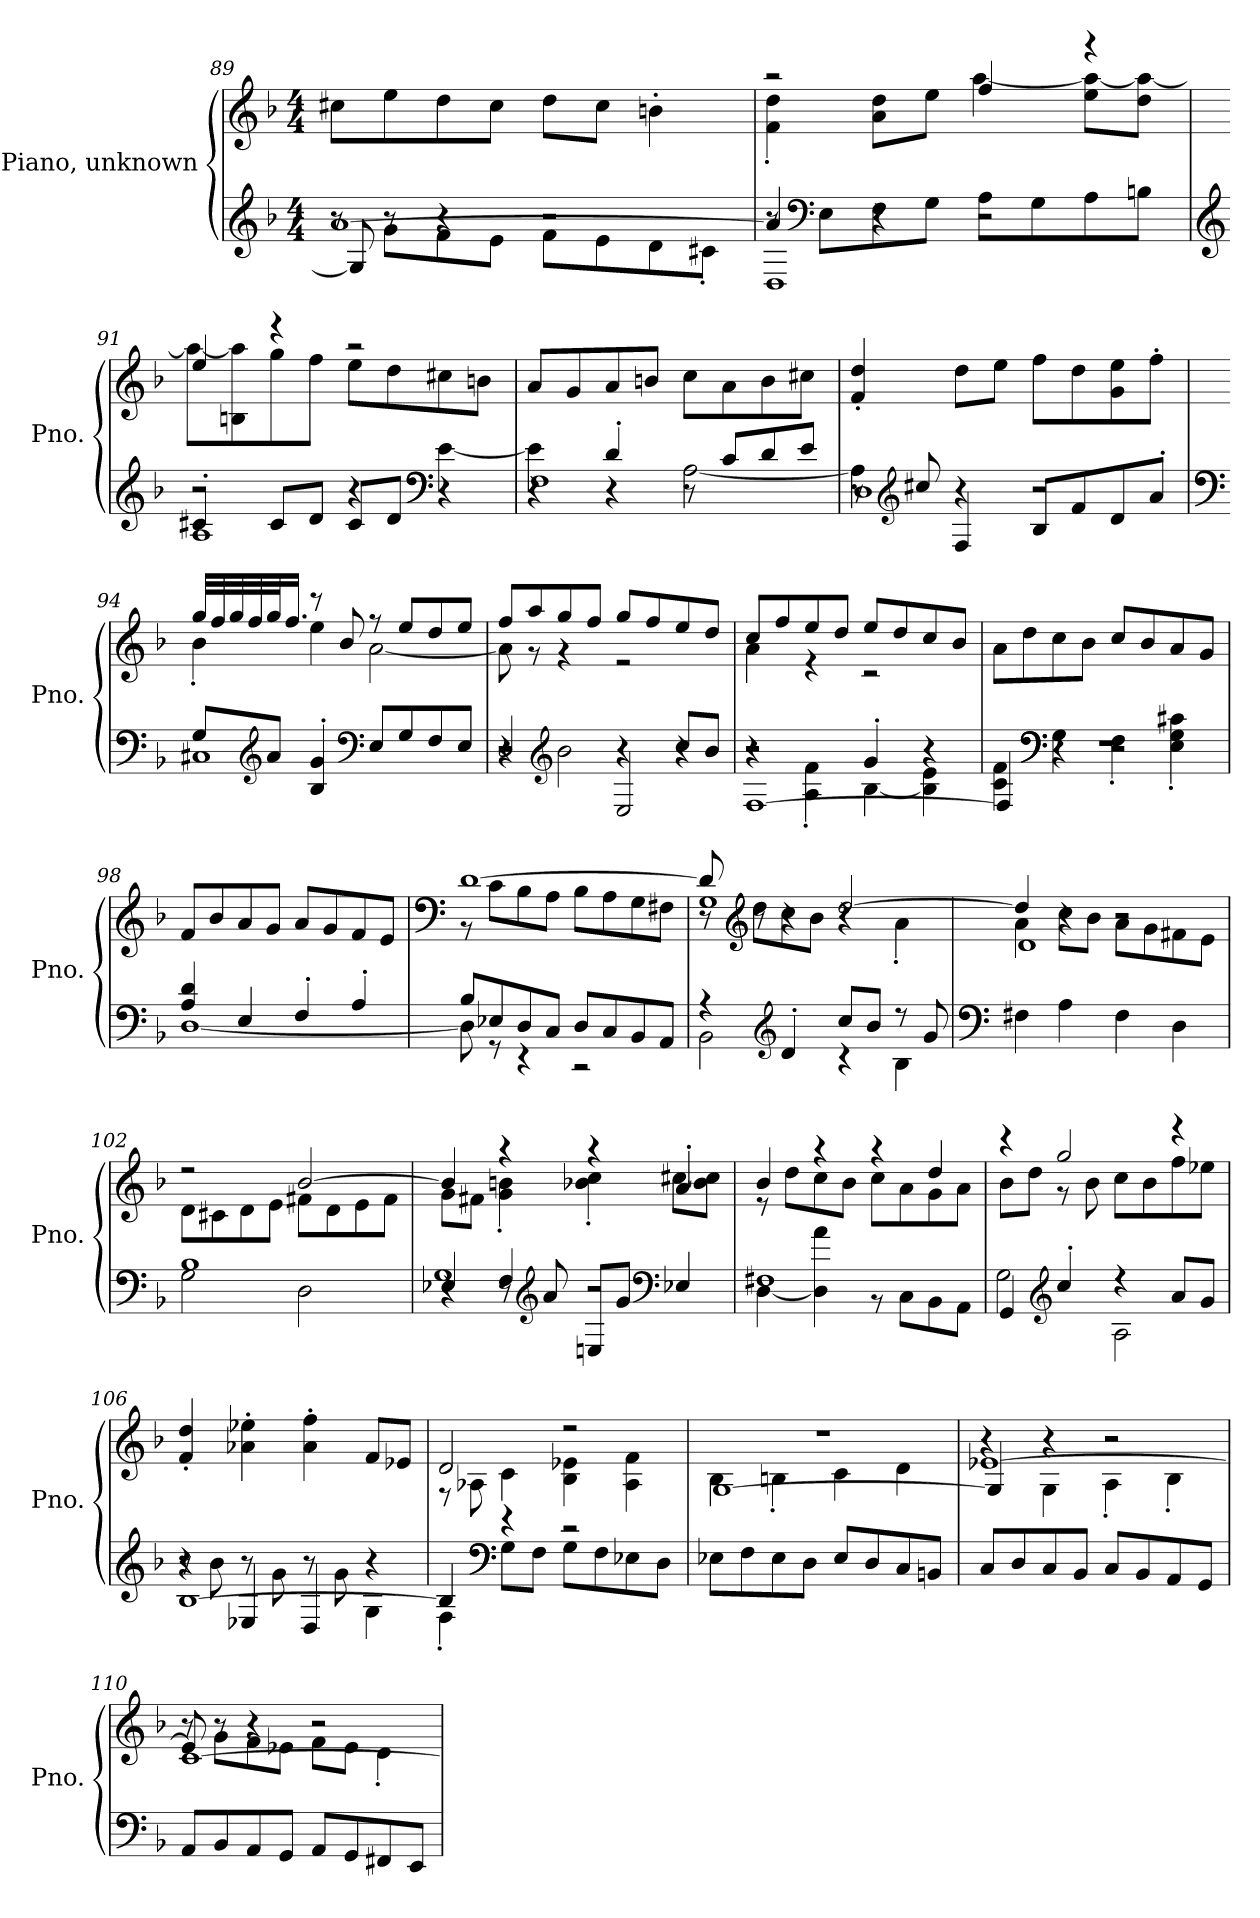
**kern	**kern
*part1	*part1
*staff2	*staff1
*I"Piano, unknown	*
*I'Pno.	*
*clefG2	*clefG2
*k[b-]	*k[b-]
*M4/4	*M4/4
=89	=89
*^	*
*	*^	*
[1a	8r	8G/]	8cc#X\L
.	8g\L	8r	8ee\
.	8f\	4r	8dd\
.	8e\J	.	8cc#\J
.	8f\L	2r	8dd\L
.	8e\	.	8cc#\J
.	8d\	.	4bn'\
.	8c#X'\J	.	.
!!LO:LB:g=z
=90	=90	=90	=90
*	*	*	*^
4a/]	8r	1D	2r	4f\' 4dd\'
*clefF4	*	*	*	*
.	8E\L	.	.	.
4r	8F\	.	.	8a\ 8dd\L
.	8G\J	.	.	8ee\J
2r	8A\L	.	4ff/	[4aa\
.	8G\	.	.	.
.	8A\	.	4r	8ee\ 8aa\_L
.	8Bn\J	.	.	8dd\ 8aa\_J
=91	=91	=91	=91	=91
*clefG2	*	*	*	*
4c#X'/	2r	1A	4ee/	8aa\L_
.	.	.	.	8Bn\ 8aa\]
8c#/L	.	.	4r	8gg\
8d/J	.	.	.	8ff\J
8c#/L	4r	.	2r	8ee\L
8d/J	.	.	.	8dd\
*clefF4	*	*	*	*
4r	[4e\	.	.	8cc#X\
.	.	.	.	8bn\J
*	*	*	*v	*v
=92	=92	=92	=92
4r	4e\]	1F	8a/L
.	.	.	8g/
4d'/	4r	.	8a/
.	.	.	8bn/J
8r	[2A\	.	8cc\L
8c/L	.	.	8a\
8d/	.	.	8b\
8e/J	.	.	8cc#X\J
!!LO:PB:g=z
=93	=93	=93	=93
8r	4A\]	1D	4f/' 4dd/'
*clefG2	*	*	*
8cc#X/	.	.	.
4F/	4r	.	8dd\L
.	.	.	8ee\J
8B-/L	2r	.	8ff\L
8f/	.	.	8dd\
8d/	.	.	8g\ 8ee\
8a'/J	.	.	8ff'\J
*v	*v	*v	*
=94	=94
*clefF4	*
*^	*^
8G/L	1C#X	32gg/LLL	4b-'\
.	.	32ff/	.
.	.	32gg/	.
.	.	32ff/	.
*clefG2	*	*	*
8a/J	.	32gg/J	.
.	.	16.ff/JJ	.
4B-/' 4g/'	.	8r	4ee\
.	.	8b-/	.
*clefF4	*	*	*
8E/L	.	8r	[2a\
8G/	.	8ee/L	.
8F/	.	8dd/	.
8E/J	.	8ee/J	.
=95	=95	=95	=95
*	*^	*	*
2r	4r	2D/	8ff/L	8a\]
.	.	.	8aa/	8r
*clefG2	*	*	*	*
.	2b-\	.	8gg/	4r
.	.	.	8ff/J	.
4r	.	2E/	8gg/L	2r
.	.	.	8ff/	.
8cc/L	4r	.	8ee/	.
8b-/J	.	.	8dd/J	.
!!LO:LB:g=z	!!
=96	=96	=96	=96	=96
2r	4r	[1F	8cc/L	4a\
.	.	.	8ff/	.
.	4A\' 4f\'	.	8ee/	4r
.	.	.	8dd/J	.
4g'/	[4B-\	.	8ee/L	2r
.	.	.	8dd/	.
4r	4B-\] 4e\	.	8cc/	.
.	.	.	8b-/J	.
*	*	*	*v	*v
=97	=97	=97	=97
1r	4c\ 4f\	4F/]	8a\L
.	.	.	8dd\
*clefF4	*	*	*
.	4G\	4r	8cc\
.	.	.	8b-\J
.	4F'\	2r	8cc/L
.	.	.	8b-/
.	4E\' 4G\' 4c#X\'	.	8a/
.	.	.	8g/J
*	*v	*v	*
=98	=98	=98
4A/ 4d/	[1D	8f/L
.	.	8b-/
4E/	.	8a/
.	.	8g/J
4F'/	.	8a/L
.	.	8g/
4A'/	.	8f/
.	.	8e/J
=99	=99	=99
*	*	*clefF4
*	*	*^
8B-/L	8D\]	[1d	8r
8E-X/	8r	.	8c\L
8D/	4r	.	8B-\
8C/J	.	.	8A\J
8D/L	2r	.	8B-\L
8C/	.	.	8A\
8BB-/	.	.	8G\
8AA/J	.	.	8F#X\J
!!LO:LB:g=z
=100	=100	=100	=100
*	*	*	*^
4r	2BB-\	8d/]	8r	1G
*	*	*clefG2	*	*
.	.	8r	8dd\L	.
*clefG2	*	*	*	*
4d'/	.	4r	8cc\	.
.	.	.	8b-\J	.
8cc/L	4r	[2dd/	4r	.
8b-/J	.	.	.	.
8r	4B-\	.	4a'\	.
8g/	.	.	.	.
*v	*v	*	*	*
=101	=101	=101	=101
*clefF4	*	*	*
4F#X\	4dd/]	4a\	1d
4A\	4r	8cc\L	.
.	.	8b-\J	.
4F#\	2r	8a\L	.
.	.	8g\	.
4D\	.	8f#X\	.
.	.	8e\J	.
*	*	*v	*v
=102	=102	=102
*^	*	*
1B-	2G\	2r	8d\L
.	.	.	8c#X\
.	.	.	8d\
.	.	.	8e\J
.	2D\	[2b-/	8f#X\L
.	.	.	8d\
.	.	.	8e\
.	.	.	8f#\J
!!LO:LB:g=z	!!
=103	=103	=103	=103
*	*^	*	*
4E-X/	1G	4r	4b-/]	8g\L
.	.	.	.	8f#X\J
8r	.	4F/	4r	4g\' 4bn\'
*clefG2	*	*	*	*
8a/	.	.	.	.
8En/L	.	2r	4r	4b-X\' 4cc\'
8g/J	.	.	.	.
*clefF4	*	*	*	*
4E-X/	.	.	4a'/	[8cc#X\L
.	.	.	.	8b-\ 8cc#\]J
*	*v	*v	*	*
=104	=104	=104	=104
1F#X	[4D\	4b-/	8r
.	.	.	8dd\L
.	4D\] 4a\	4r	8cc\
.	.	.	8b-\J
.	8r	4r	8cc\L
.	8C\L	.	8a\
.	8BB-\	4dd/	8g\
.	8AA\J	.	8a\J
=105	=105	=105	=105
4GG/	2G\	4r	8b-\L
.	.	.	8dd\J
*clefG2	*	*	*
4cc'/	.	2gg/	8r
.	.	.	8b-\
4r	2A\	.	8cc\L
.	.	.	8b-\
8a/L	.	4r	8ff\
8g/J	.	.	8ee-X\J
*	*	*v	*v
!!LO:LB:g=z
=106	=106	=106
*	*^	*
[1B-	8r	4r	4f/' 4dd/'
.	8b-\	.	.
.	8r	4E-X/	4a-X\' 4ee-X\'
.	8g\	.	.
.	8r	4D/	4a-\' 4ff\'
.	8g\	.	.
.	4G\	4r	8f/L
.	.	.	8e-X/J
*	*v	*v	*
=107	=107	=107
*	*	*^
4B-/]	4F'\	2d/	8r
.	.	.	8A-X\
*clefF4	*	*	*
4r	8G\L	.	4c\
.	8F\J	.	.
2r	8G\L	2r	4B-\ 4e-X\
.	8F\	.	.
.	8E-X\	.	4A-\ 4f\
.	8D\J	.	.
*v	*v	*	*
=108	=108	=108
*	*	*^
8E-X\L	1r	4B-\	[1G
8F\	.	.	.
8E-\	.	4Bn'\	.
8D\J	.	.	.
8E-/L	.	4c\	.
8D/	.	.	.
8C/	.	4d\	.
8BBn/J	.	.	.
=109	=109	=109	=109
8C/L	[1e-X	4r	4G/]
8D/	.	.	.
8C/	.	4G\	4r
8BB-/J	.	.	.
8C/L	.	4A'\	2r
8BB-/	.	.	.
8AA/	.	4B-'\	.
8GG/J	.	.	.
!!LO:LB:g=z	!!	!!
=110	=110	=110	=110
8AA/L	8e-/]	8r	[1c
8BB-/	8r	8g\L	.
8AA/	4r	8f\	.
8GG/J	.	8e-X\J	.
8AA/L	2r	8f\L	.
8GG/	.	8e-\J	.
8FF#X/	.	4d'\	.
8EE/J	.	.	.
*	*v	*v	*v
=	=
*-	*-
